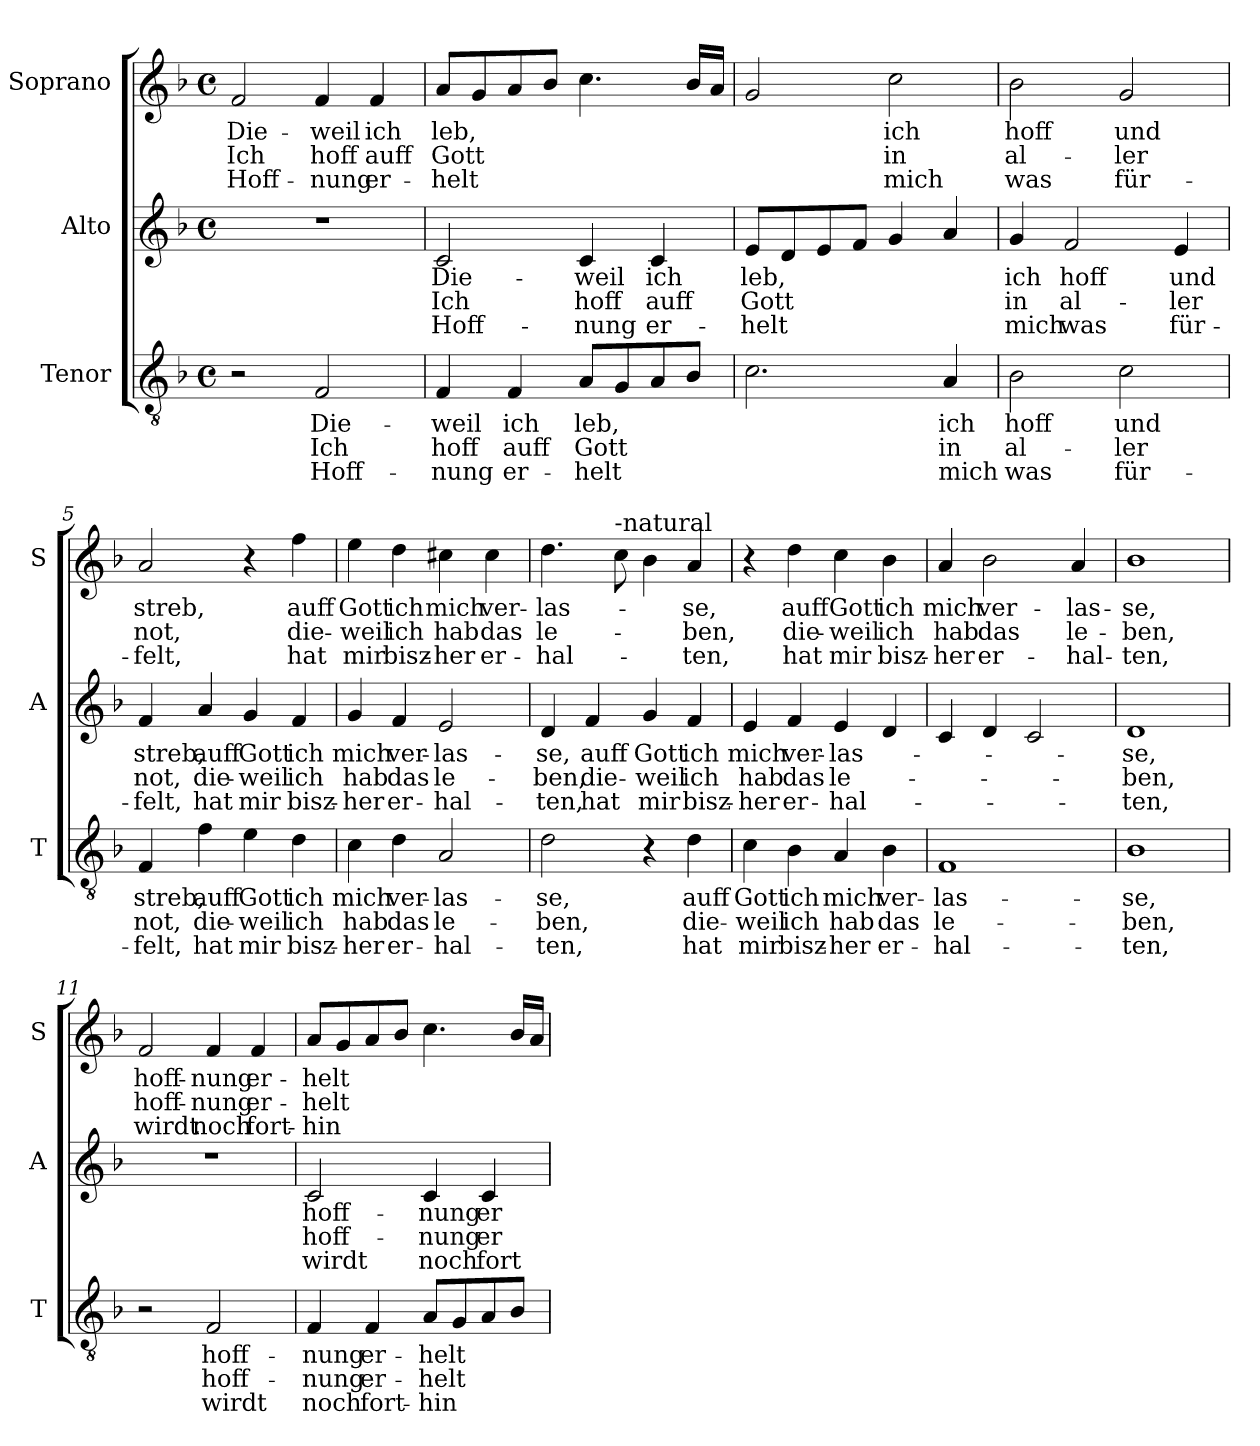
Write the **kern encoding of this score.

**kern	**text	**text	**text	**kern	**text	**text	**text	**kern	**text	**text	**text
*part3	*part3	*part3	*part3	*part2	*part2	*part2	*part2	*part1	*part1	*part1	*part1
*staff3	*staff3	*staff3	*staff3	*staff2	*staff2	*staff2	*staff2	*staff1	*staff1	*staff1	*staff1
*I"Tenor	*	*	*	*I"Alto	*	*	*	*I"Soprano	*	*	*
*I'T	*	*	*	*I'A	*	*	*	*I'S	*	*	*
*clefGv2	*	*	*	*clefG2	*	*	*	*clefG2	*	*	*
*k[b-]	*	*	*	*k[b-]	*	*	*	*k[b-]	*	*	*
*F:	*	*	*	*F:	*	*	*	*F:	*	*	*
*M4/4	*	*	*	*M4/4	*	*	*	*M4/4	*	*	*
*met(c)	*	*	*	*met(c)	*	*	*	*met(c)	*	*	*
=1	=1	=1	=1	=1	=1	=1	=1	=1	=1	=1	=1
!	!	!	!	!	!	!	!	!	!LO:LY:b	!LO:LY:b	!LO:LY:b
2r	.	.	.	1r	.	.	.	2f/	Die-	Ich	Hoff-
!	!LO:LY:b	!LO:LY:b	!LO:LY:b	!	!	!	!	!	!LO:LY:b	!LO:LY:b	!LO:LY:b
2F/	Die-	Ich	Hoff-	.	.	.	.	4f/	-weil	hoff	-nung
!	!	!	!	!	!	!	!	!	!LO:LY:b	!LO:LY:b	!LO:LY:b
.	.	.	.	.	.	.	.	4f/	ich	auff	er-
=2	=2	=2	=2	=2	=2	=2	=2	=2	=2	=2	=2
!	!LO:LY:b	!LO:LY:b	!LO:LY:b	!	!LO:LY:b	!LO:LY:b	!LO:LY:b	!	!LO:LY:b	!LO:LY:b	!LO:LY:b
4F/	-weil	hoff	-nung	2c/	Die-	Ich	Hoff-	8a/L	leb,	Gott	-helt
.	.	.	.	.	.	.	.	8g/	.	.	.
!	!LO:LY:b	!LO:LY:b	!LO:LY:b	!	!	!	!	!	!	!	!
4F/	ich	auff	er-	.	.	.	.	8a/	.	.	.
.	.	.	.	.	.	.	.	8b-/J	.	.	.
!	!LO:LY:b	!LO:LY:b	!LO:LY:b	!	!LO:LY:b	!LO:LY:b	!LO:LY:b	!	!	!	!
8A/L	leb,	Gott	-helt	4c/	-weil	hoff	-nung	4.cc\	.	.	.
8G/	.	.	.	.	.	.	.	.	.	.	.
!	!	!	!	!	!LO:LY:b	!LO:LY:b	!LO:LY:b	!	!	!	!
8A/	.	.	.	4c/	ich	auff	er-	.	.	.	.
8B-/J	.	.	.	.	.	.	.	16b-/LL	.	.	.
.	.	.	.	.	.	.	.	16a/JJ	.	.	.
=3	=3	=3	=3	=3	=3	=3	=3	=3	=3	=3	=3
!	!	!	!	!	!LO:LY:b	!LO:LY:b	!LO:LY:b	!	!	!	!
2.c\	.	.	.	8e/L	leb,	Gott	-helt	2g/	.	.	.
.	.	.	.	8d/	.	.	.	.	.	.	.
.	.	.	.	8e/	.	.	.	.	.	.	.
.	.	.	.	8f/J	.	.	.	.	.	.	.
!	!	!	!	!	!	!	!	!	!LO:LY:b	!LO:LY:b	!LO:LY:b
.	.	.	.	4g/	.	.	.	2cc\	ich	in	mich
!	!LO:LY:b	!LO:LY:b	!LO:LY:b	!	!	!	!	!	!	!	!
4A/	ich	in	mich	4a/	.	.	.	.	.	.	.
=4	=4	=4	=4	=4	=4	=4	=4	=4	=4	=4	=4
!	!LO:LY:b	!LO:LY:b	!LO:LY:b	!	!LO:LY:b	!LO:LY:b	!LO:LY:b	!	!LO:LY:b	!LO:LY:b	!LO:LY:b
2B-\	hoff	al-	was	4g/	ich	in	mich	2b-\	hoff	al-	was
!	!	!	!	!	!LO:LY:b	!LO:LY:b	!LO:LY:b	!	!	!	!
.	.	.	.	2f/	hoff	al-	was	.	.	.	.
!	!LO:LY:b	!LO:LY:b	!LO:LY:b	!	!	!	!	!	!LO:LY:b	!LO:LY:b	!LO:LY:b
2c\	und	-ler	für-	.	.	.	.	2g/	und	-ler	für-
!	!	!	!	!	!LO:LY:b	!LO:LY:b	!LO:LY:b	!	!	!	!
.	.	.	.	4e/	und	-ler	für-	.	.	.	.
=5	=5	=5	=5	=5	=5	=5	=5	=5	=5	=5	=5
!	!LO:LY:b	!LO:LY:b	!LO:LY:b	!	!LO:LY:b	!LO:LY:b	!LO:LY:b	!	!LO:LY:b	!LO:LY:b	!LO:LY:b
4F/	streb,	not,	-felt,	4f/	streb,	not,	-felt,	2a/	streb,	not,	-felt,
!	!LO:LY:b	!LO:LY:b	!LO:LY:b	!	!LO:LY:b	!LO:LY:b	!LO:LY:b	!	!	!	!
4f\	auff	die-	hat	4a/	auff	die-	hat	.	.	.	.
!	!LO:LY:b	!LO:LY:b	!LO:LY:b	!	!LO:LY:b	!LO:LY:b	!LO:LY:b	!	!	!	!
4e\	Gott	-weil	mir	4g/	Gott	-weil	mir	4r	.	.	.
!	!LO:LY:b	!LO:LY:b	!LO:LY:b	!	!LO:LY:b	!LO:LY:b	!LO:LY:b	!	!LO:LY:b	!LO:LY:b	!LO:LY:b
4d\	ich	ich	bisz-	4f/	ich	ich	bisz-	4ff\	auff	die-	hat
!!LO:LB:g=z
=6	=6	=6	=6	=6	=6	=6	=6	=6	=6	=6	=6
!	!LO:LY:b	!LO:LY:b	!LO:LY:b	!	!LO:LY:b	!LO:LY:b	!LO:LY:b	!	!LO:LY:b	!LO:LY:b	!LO:LY:b
4c\	mich	hab	-her	4g/	mich	hab	-her	4ee\	Gott	-weil	mir
!	!LO:LY:b	!LO:LY:b	!LO:LY:b	!	!LO:LY:b	!LO:LY:b	!LO:LY:b	!	!LO:LY:b	!LO:LY:b	!LO:LY:b
4d\	ver-	das	er-	4f/	ver-	das	er-	4dd\	ich	ich	bisz-
!	!LO:LY:b	!LO:LY:b	!LO:LY:b	!	!LO:LY:b	!LO:LY:b	!LO:LY:b	!	!LO:LY:b	!LO:LY:b	!LO:LY:b
2A/	-las-	le-	-hal-	2e/	-las-	le-	-hal-	4cc#X\	mich	hab	-her
!	!	!	!	!	!	!	!	!	!LO:LY:b	!LO:LY:b	!LO:LY:b
.	.	.	.	.	.	.	.	4cc#\	ver-	das	er-
=7	=7	=7	=7	=7	=7	=7	=7	=7	=7	=7	=7
!	!LO:LY:b	!LO:LY:b	!LO:LY:b	!	!LO:LY:b	!LO:LY:b	!LO:LY:b	!	!LO:LY:b	!LO:LY:b	!LO:LY:b
2d\	-se,	-ben,	-ten,	4d/	-se,	-ben,	-ten,	4.dd\	-las-	le-	-hal-
!	!	!	!	!	!LO:LY:b	!LO:LY:b	!LO:LY:b	!	!	!	!
.	.	.	.	4f/	auff	die-	hat	.	.	.	.
!	!	!	!	!	!	!	!	!LO:TX:a:t=-natural	!	!	!
.	.	.	.	.	.	.	.	8cc\	.	.	.
!	!	!	!	!	!LO:LY:b	!LO:LY:b	!LO:LY:b	!	!	!	!
4r	.	.	.	4g/	Gott	-weil	mir	4b-\	.	.	.
!	!LO:LY:b	!LO:LY:b	!LO:LY:b	!	!LO:LY:b	!LO:LY:b	!LO:LY:b	!	!LO:LY:b	!LO:LY:b	!LO:LY:b
4d\	auff	die-	hat	4f/	ich	ich	bisz-	4a/	-se,	-ben,	-ten,
=8	=8	=8	=8	=8	=8	=8	=8	=8	=8	=8	=8
!	!LO:LY:b	!LO:LY:b	!LO:LY:b	!	!LO:LY:b	!LO:LY:b	!LO:LY:b	!	!	!	!
4c\	Gott	-weil	mir	4e/	mich	hab	-her	4r	.	.	.
!	!LO:LY:b	!LO:LY:b	!LO:LY:b	!	!LO:LY:b	!LO:LY:b	!LO:LY:b	!	!LO:LY:b	!LO:LY:b	!LO:LY:b
4B-\	ich	ich	bisz-	4f/	ver-	das	er-	4dd\	auff	die-	hat
!	!LO:LY:b	!LO:LY:b	!LO:LY:b	!	!LO:LY:b	!LO:LY:b	!LO:LY:b	!	!LO:LY:b	!LO:LY:b	!LO:LY:b
4A/	mich	hab	-her	4e/	-las-	le-	-hal-	4cc\	Gott	-weil	mir
!	!LO:LY:b	!LO:LY:b	!LO:LY:b	!	!	!	!	!	!LO:LY:b	!LO:LY:b	!LO:LY:b
4B-\	ver-	das	er-	4d/	.	.	.	4b-\	ich	ich	bisz-
=9	=9	=9	=9	=9	=9	=9	=9	=9	=9	=9	=9
!	!LO:LY:b	!LO:LY:b	!LO:LY:b	!	!	!	!	!	!LO:LY:b	!LO:LY:b	!LO:LY:b
1F	-las-	le-	-hal-	4c/	.	.	.	4a/	mich	hab	-her
!	!	!	!	!	!	!	!	!	!LO:LY:b	!LO:LY:b	!LO:LY:b
.	.	.	.	4d/	.	.	.	2b-\	ver-	das	er-
.	.	.	.	2c/	.	.	.	.	.	.	.
!	!	!	!	!	!	!	!	!	!LO:LY:b	!LO:LY:b	!LO:LY:b
.	.	.	.	.	.	.	.	4a/	-las-	le-	-hal-
=10	=10	=10	=10	=10	=10	=10	=10	=10	=10	=10	=10
!	!LO:LY:b	!LO:LY:b	!LO:LY:b	!	!LO:LY:b	!LO:LY:b	!LO:LY:b	!	!LO:LY:b	!LO:LY:b	!LO:LY:b
1B-	-se,	-ben,	-ten,	1d	-se,	-ben,	-ten,	1b-	-se,	-ben,	-ten,
!!LO:PB:g=z
=11	=11	=11	=11	=11	=11	=11	=11	=11	=11	=11	=11
!	!	!	!	!	!	!	!	!	!LO:LY:b	!LO:LY:b	!LO:LY:b
2r	.	.	.	1r	.	.	.	2f/	hoff-	hoff-	wirdt
!	!LO:LY:b	!LO:LY:b	!LO:LY:b	!	!	!	!	!	!LO:LY:b	!LO:LY:b	!LO:LY:b
2F/	hoff-	hoff-	wirdt	.	.	.	.	4f/	-nung	-nung	noch
!	!	!	!	!	!	!	!	!	!LO:LY:b	!LO:LY:b	!LO:LY:b
.	.	.	.	.	.	.	.	4f/	er-	er-	fort-
=12	=12	=12	=12	=12	=12	=12	=12	=12	=12	=12	=12
!	!LO:LY:b	!LO:LY:b	!LO:LY:b	!	!LO:LY:b	!LO:LY:b	!LO:LY:b	!	!LO:LY:b	!LO:LY:b	!LO:LY:b
4F/	-nung	-nung	noch	2c/	hoff-	hoff-	wirdt	8a/L	-helt	-helt	-hin
.	.	.	.	.	.	.	.	8g/	.	.	.
!	!LO:LY:b	!LO:LY:b	!LO:LY:b	!	!	!	!	!	!	!	!
4F/	er-	er-	fort-	.	.	.	.	8a/	.	.	.
.	.	.	.	.	.	.	.	8b-/J	.	.	.
!	!LO:LY:b	!LO:LY:b	!LO:LY:b	!	!LO:LY:b	!LO:LY:b	!LO:LY:b	!	!	!	!
8A/L	-helt	-helt	-hin	4c/	-nung	-nung	noch	4.cc\	.	.	.
8G/	.	.	.	.	.	.	.	.	.	.	.
!	!	!	!	!	!LO:LY:b	!LO:LY:b	!LO:LY:b	!	!	!	!
8A/	.	.	.	4c/	er-	er-	fort-	.	.	.	.
8B-/J	.	.	.	.	.	.	.	16b-/LL	.	.	.
.	.	.	.	.	.	.	.	16a/JJ	.	.	.
=	=	=	=	=	=	=	=	=	=	=	=
*-	*-	*-	*-	*-	*-	*-	*-	*-	*-	*-	*-
